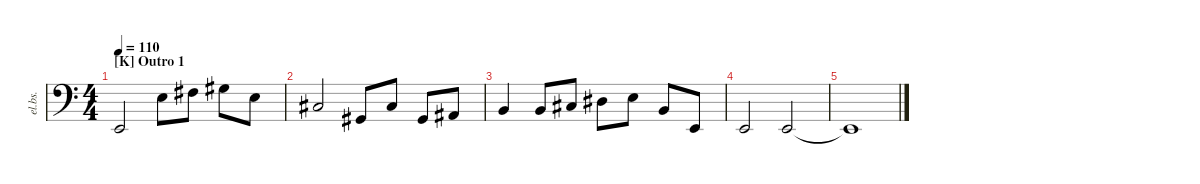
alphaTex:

\defaultSystemsLayout 4
\hideDynamics
\bracketExtendMode nobrackets
\otherSystemsTrackNameOrientation horizontal
\track ("E.Bass" "el.bs.") {instrument electricbassfinger}
\staff {score}
\tuning (Gb2 Db2 Ab1 Eb1)
\ts (4 4)
\section ("K" "Outro 1")
\tempo 110
\clef f4
\ks aminor
1.4.2{dy f beam Up} 3.2.8{beam Down} 0.1{acc #}.8{beam Down} 2.1{acc #}.8{beam Down} 3.2.8{beam Down} |
5.3{acc #}.2{beam Up} 5.4{acc #}.8{beam Up} 5.3{acc #}.8{beam Up} 0.3{acc #}.8{beam Up} 2.3{acc #}.8{beam Up} |
3.3.4{beam Up} 3.3.8{beam Up} 0.2{acc #}.8{beam Up} 2.2{acc #}.8{beam Down} 3.2.8{beam Down} 3.3.8{beam Up} 1.4.8{beam Up} |
1.4.2{beam Up} 1.4.2{beam Up} |
1.4{t}.1{beam Up}
